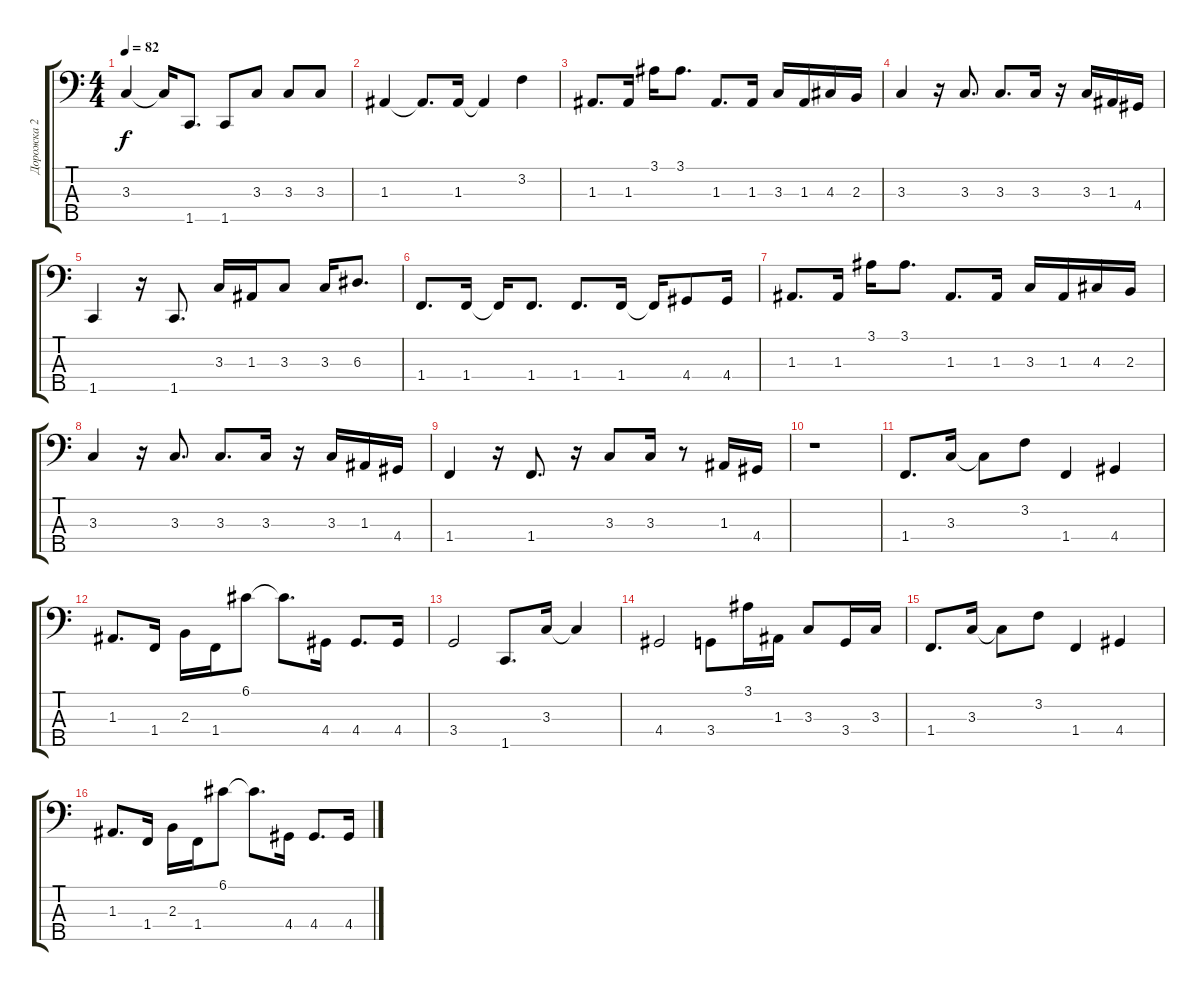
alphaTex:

\track ("Дорожка 2" "Дорожка 2") {instrument electricbassfinger}
\staff {score tabs}
\tuning (G2 D2 A1 E1 B0) {hide}
\ts (4 4)
\tempo 82
\clef f4
\ks c
3.3.4{dy f} 3.3{t}.16 1.5.8{d} 1.5.8 3.3.8 3.3.8 3.3.8 |
1.3.4 1.3{t}.8{d} 1.3.16 1.3{t}.4 3.2.4 |
1.3.8{d} 1.3.16 3.1.16 3.1.8{d} 1.3.8{d} 1.3.16 3.3.16 1.3.16 4.3.16 2.3.16 |
3.3.4 r.16 3.3.8{d} 3.3.8{d} 3.3.16 r.16 3.3.16 1.3.16 4.4.16 |
1.5.4 r.16 1.5.8{d} 3.3.16 1.3.16 3.3.8 3.3.16 6.3.8{d} |
1.4.8{d} 1.4.16 1.4{t}.16 1.4.8{d} 1.4.8{d} 1.4.16 1.4{t}.16 4.4.8 4.4.16 |
1.3.8{d} 1.3.16 3.1.16 3.1.8{d} 1.3.8{d} 1.3.16 3.3.16 1.3.16 4.3.16 2.3.16 |
3.3.4 r.16 3.3.8{d} 3.3.8{d} 3.3.16 r.16 3.3.16 1.3.16 4.4.16 |
1.4.4 r.16 1.4.8{d} r.16 3.3.8 3.3.16 r.8 1.3.16 4.4.16 |
r.1 |
1.4.8{d} 3.3.16 3.3{t}.8 3.2.8 1.4.4 4.4.4 |
1.3.8{d} 1.4.16 2.3.16 1.4.16 6.1.8 6.1{t}.8{d} 4.4.16 4.4.8{d} 4.4.16 |
3.4.2 1.5.8{d} 3.3.16 3.3{t}.4 |
4.4.2 3.4.8 3.1.16 1.3.16 3.3.8 3.4.16 3.3.16 |
1.4.8{d} 3.3.16 3.3{t}.8 3.2.8 1.4.4 4.4.4 |
1.3.8{d} 1.4.16 2.3.16 1.4.16 6.1.8 6.1{t}.8{d} 4.4.16 4.4.8{d} 4.4.16
